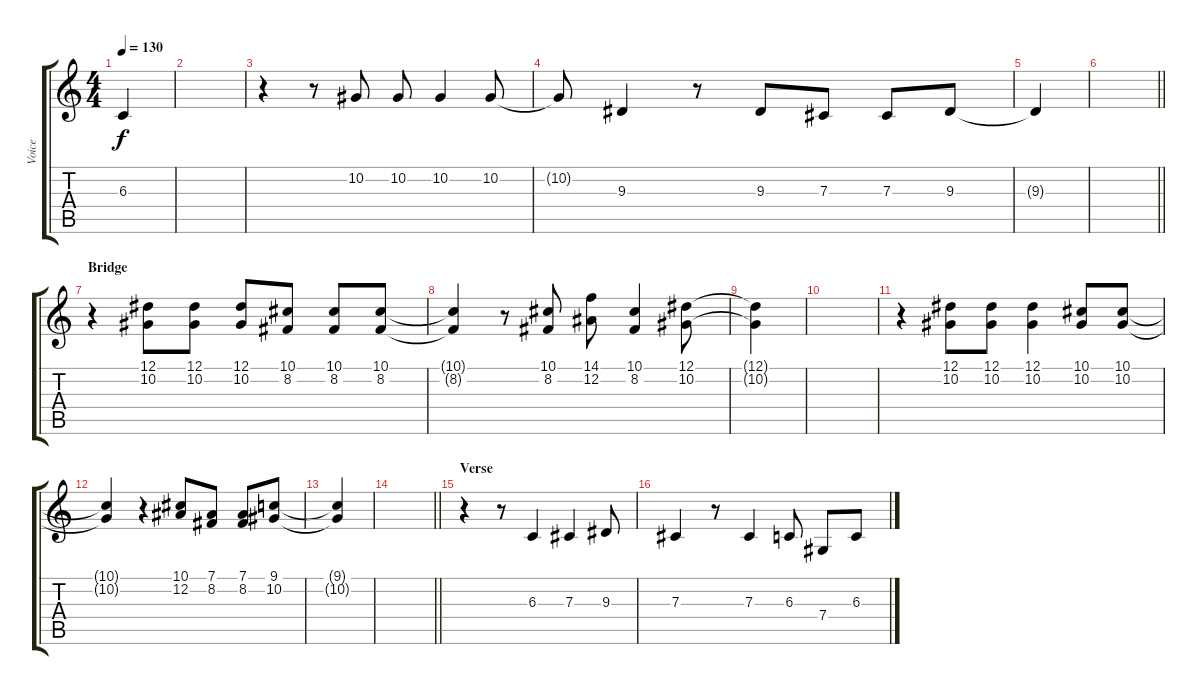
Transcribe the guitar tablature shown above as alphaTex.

\track ("Voice" "Voice") {instrument altosax}
\staff {score tabs}
\tuning (Eb4 Bb3 Gb3 Db3 Ab2 Eb2) {hide}
\ts (4 4)
\tempo 130
\clef g2
\ks c
6.3{t}.4{dy f} |
|
r.4 r.8 10.2.8 10.2.8 10.2.4 10.2.8 |
10.2{t}.8 9.3.4 r.8 9.3.8 7.3.8 7.3.8 9.3.8 |
9.3{t}.4 |
\barLineRight lightlight
|
\section ("" "Bridge")
r.4 (12.1 10.2).8 (12.1 10.2).8 (12.1 10.2).8 (10.1 8.2).8 (10.1 8.2).8 (10.1 8.2).8 |
(10.1{t} 8.2{t}).4 r.8 (10.1 8.2).8 (14.1 12.2).8 (10.1 8.2).4 (12.1 10.2).8 |
(12.1{t} 10.2{t}).4 |
|
r.4 (12.1 10.2).8 (12.1 10.2).8 (12.1 10.2).4 (10.1 10.2).8 (10.1 10.2).8 |
(10.1{t} 10.2{t}).4 r.4 (10.1 12.2).8 (7.1 8.2).8 (7.1 8.2).8 (9.1 10.2).8 |
(9.1{t} 10.2{t}).4 |
\barLineRight lightlight
|
\section ("" "Verse")
r.4 r.8 6.3.4 7.3.4 9.3.8 |
7.3.4 r.8 7.3.4 6.3.8 7.4.8 6.3.8
